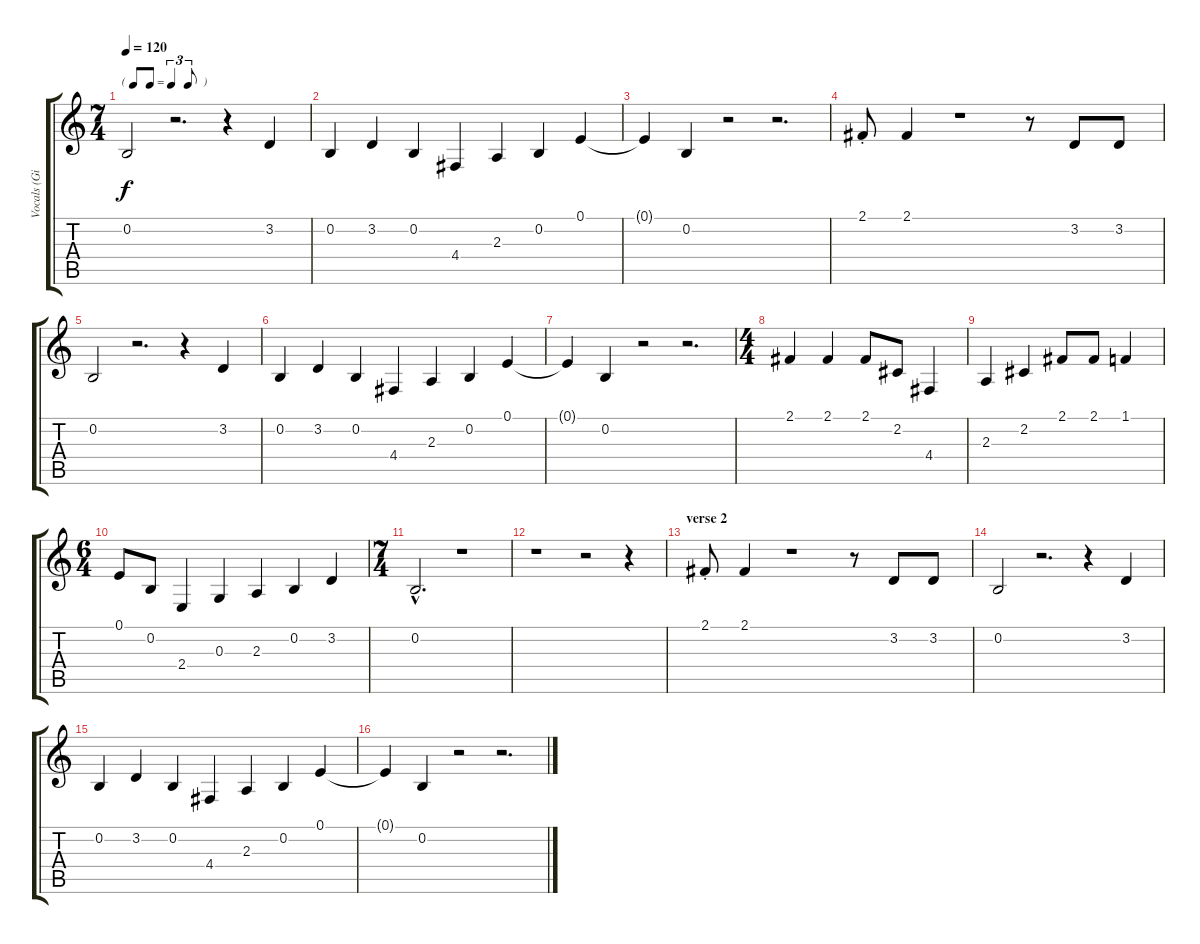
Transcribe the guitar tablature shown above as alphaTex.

\track ("Vocals (Gilmour)" "Vocals (Gi") {instrument lead6voice}
\staff {score tabs}
\tuning (E4 B3 G3 D3 A2 E2) {hide}
\ts (7 4)
\tf triplet8th
\tempo 120
\clef g2
\ks c
0.2.2{dy f} r.2{d} r.4 3.2.4 |
0.2.4 3.2.4 0.2.4 4.4.4 2.3.4 0.2.4 0.1.4 |
0.1{t}.4 0.2.4 r.2 r.2{d} |
2.1{st}.8 2.1.4 r.1 r.8 3.2.8 3.2.8 |
0.2.2 r.2{d} r.4 3.2.4 |
0.2.4 3.2.4 0.2.4 4.4.4 2.3.4 0.2.4 0.1.4 |
0.1{t}.4 0.2.4 r.2 r.2{d} |
\ts (4 4)
2.1.4 2.1.4 2.1.8 2.2.8 4.4.4 |
2.3.4 2.2.4 2.1.8 2.1.8 1.1.4 |
\ts (6 4)
0.1.8 0.2.8 2.4.4 0.3.4 2.3.4 0.2.4 3.2.4 |
\ts (7 4)
0.2{hac}.2{d} r.1 |
r.1 r.2 r.4 |
\section ("" "verse 2")
2.1{st}.8 2.1.4 r.1 r.8 3.2.8 3.2.8 |
0.2.2 r.2{d} r.4 3.2.4 |
0.2.4 3.2.4 0.2.4 4.4.4 2.3.4 0.2.4 0.1.4 |
0.1{t}.4 0.2.4 r.2 r.2{d}
